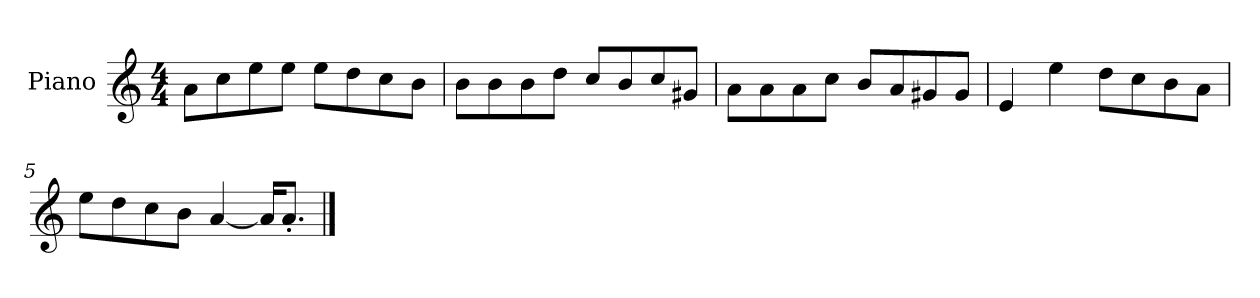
**kern
*part1
*staff1
*I"Piano
*I'P-no
*clefG2
*k[]
*M4/4
*MM90
=1
8a\L
8cc\
8ee\
8ee\J
8ee\L
8dd\
8cc\
8b\J
=2
8b\L
8b\
8b\
8dd\J
8cc/L
8b/
8cc/
8g#X/J
=3
8a\L
8a\
8a\
8cc\J
8b/L
8a/
8g#X/
8g#/J
=4
4e/
4ee\
8dd\L
8cc\
8b\
8a\J
=5
8ee\L
8dd\
8cc\
8b\J
[4a/
16a/KL]
8.a'/J
==
*-
